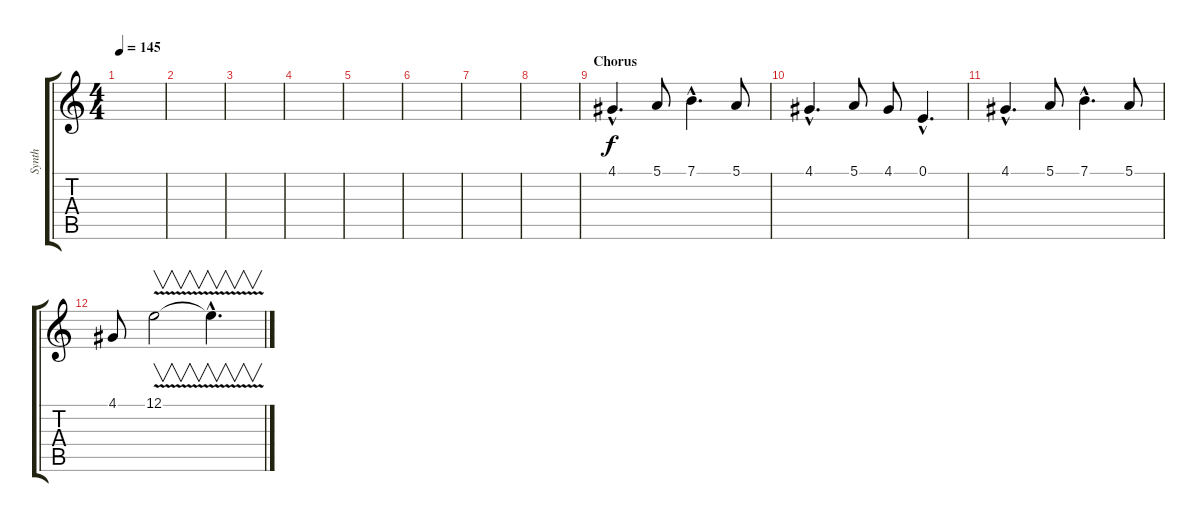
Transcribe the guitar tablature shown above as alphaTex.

\track ("Synth" "Synth") {instrument lead3calliope}
\staff {score tabs}
\tuning (E4 B3 G3 D3 A2 E2) {hide}
\ts (4 4)
\tempo 145
\clef g2
\ks c
|
|
|
|
|
|
|
|
\section ("" "Chorus")
4.1{hac}.4{d} 5.1.8 7.1{hac}.4{d} 5.1.8 |
4.1{hac}.4{d} 5.1.8 4.1.8 0.1{hac}.4{d} |
4.1{hac}.4{d} 5.1.8 7.1{hac}.4{d} 5.1.8 |
4.1.8 12.1{v}.2{v} 12.1{hac t}.4{v d}
